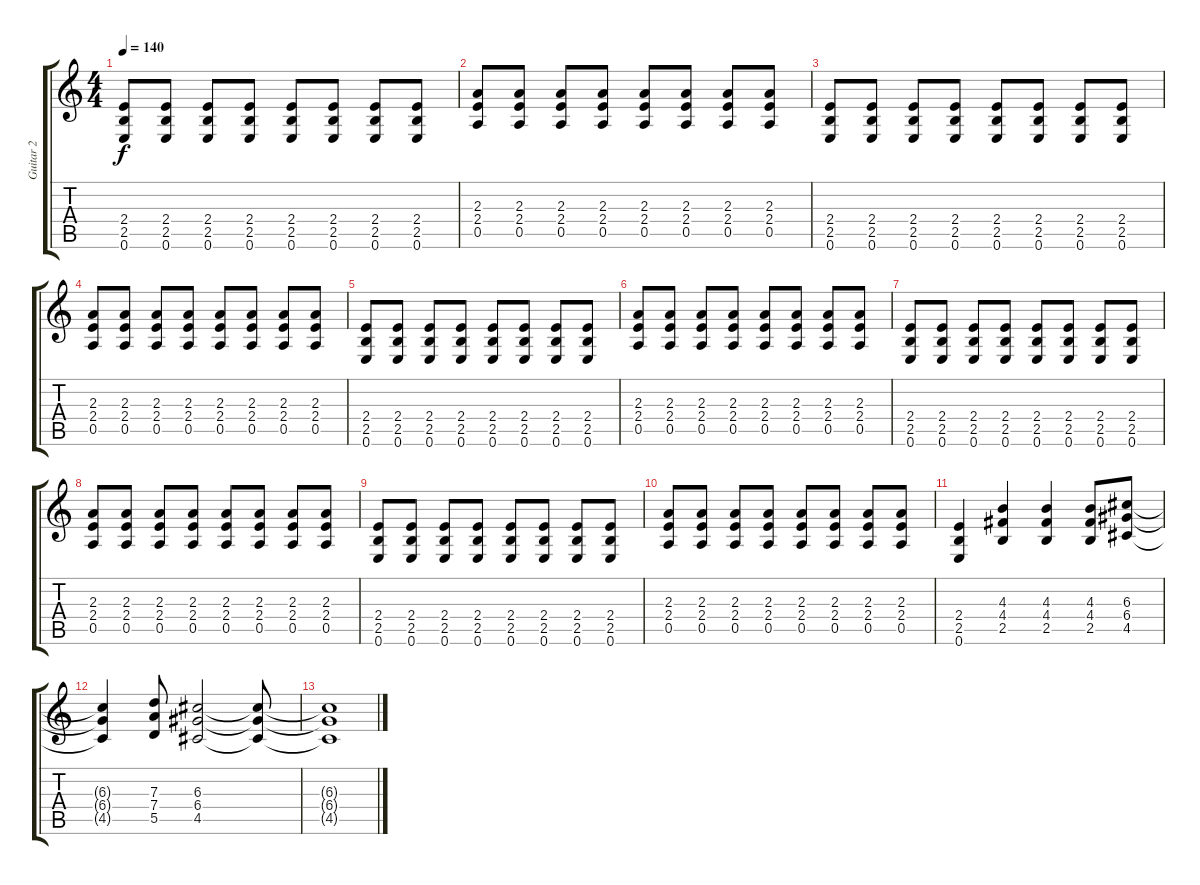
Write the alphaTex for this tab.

\track ("Guitar 2" "Guitar 2") {instrument distortionguitar}
\staff {score tabs}
\tuning (E4 B3 G3 D3 A2 E2) {hide}
\ts (4 4)
\tempo 140
\clef g2
\ks c
(2.4 2.5 0.6).8{dy f} (2.4 2.5 0.6).8 (2.4 2.5 0.6).8 (2.4 2.5 0.6).8 (2.4 2.5 0.6).8 (2.4 2.5 0.6).8 (2.4 2.5 0.6).8 (2.4 2.5 0.6).8 |
(2.3 2.4 0.5).8 (2.3 2.4 0.5).8 (2.3 2.4 0.5).8 (2.3 2.4 0.5).8 (2.3 2.4 0.5).8 (2.3 2.4 0.5).8 (2.3 2.4 0.5).8 (2.3 2.4 0.5).8 |
(2.4 2.5 0.6).8 (2.4 2.5 0.6).8 (2.4 2.5 0.6).8 (2.4 2.5 0.6).8 (2.4 2.5 0.6).8 (2.4 2.5 0.6).8 (2.4 2.5 0.6).8 (2.4 2.5 0.6).8 |
(2.3 2.4 0.5).8 (2.3 2.4 0.5).8 (2.3 2.4 0.5).8 (2.3 2.4 0.5).8 (2.3 2.4 0.5).8 (2.3 2.4 0.5).8 (2.3 2.4 0.5).8 (2.3 2.4 0.5).8 |
(2.4 2.5 0.6).8 (2.4 2.5 0.6).8 (2.4 2.5 0.6).8 (2.4 2.5 0.6).8 (2.4 2.5 0.6).8 (2.4 2.5 0.6).8 (2.4 2.5 0.6).8 (2.4 2.5 0.6).8 |
(2.3 2.4 0.5).8 (2.3 2.4 0.5).8 (2.3 2.4 0.5).8 (2.3 2.4 0.5).8 (2.3 2.4 0.5).8 (2.3 2.4 0.5).8 (2.3 2.4 0.5).8 (2.3 2.4 0.5).8 |
(2.4 2.5 0.6).8 (2.4 2.5 0.6).8 (2.4 2.5 0.6).8 (2.4 2.5 0.6).8 (2.4 2.5 0.6).8 (2.4 2.5 0.6).8 (2.4 2.5 0.6).8 (2.4 2.5 0.6).8 |
(2.3 2.4 0.5).8 (2.3 2.4 0.5).8 (2.3 2.4 0.5).8 (2.3 2.4 0.5).8 (2.3 2.4 0.5).8 (2.3 2.4 0.5).8 (2.3 2.4 0.5).8 (2.3 2.4 0.5).8 |
(2.4 2.5 0.6).8 (2.4 2.5 0.6).8 (2.4 2.5 0.6).8 (2.4 2.5 0.6).8 (2.4 2.5 0.6).8 (2.4 2.5 0.6).8 (2.4 2.5 0.6).8 (2.4 2.5 0.6).8 |
(2.3 2.4 0.5).8 (2.3 2.4 0.5).8 (2.3 2.4 0.5).8 (2.3 2.4 0.5).8 (2.3 2.4 0.5).8 (2.3 2.4 0.5).8 (2.3 2.4 0.5).8 (2.3 2.4 0.5).8 |
(2.4 2.5 0.6).4 (4.3 4.4 2.5).4 (4.3 4.4 2.5).4 (4.3 4.4 2.5).8 (6.3 6.4 4.5).8 |
(6.3{t} 6.4{t} 4.5{t}).4 (7.3 7.4 5.5).8 (6.3 6.4 4.5).2 (6.3{t} 6.4{t} 4.5{t}).8{volume 0} |
(6.3{t} 6.4{t} 4.5{t}).1
